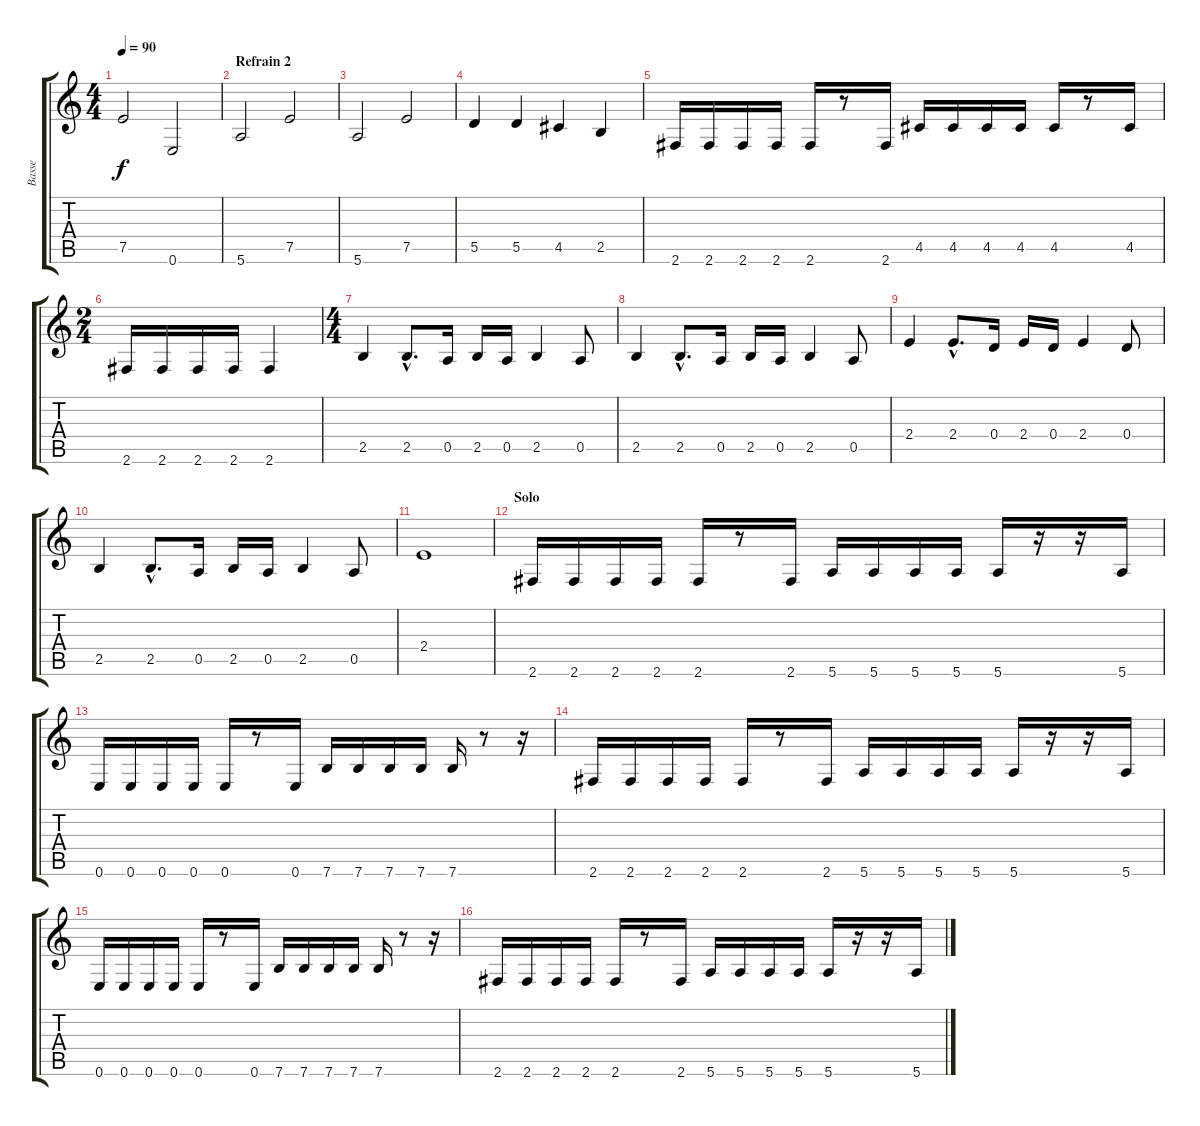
\track ("Basse" "Basse") {instrument electricbassfinger}
\staff {score tabs}
\tuning (E4 B3 G3 D3 A2 E2) {hide}
\ts (4 4)
\tempo 90
\clef g2
\ks c
7.5.2{dy f} 0.6.2 |
\section ("" "Refrain 2")
5.6.2 7.5.2 |
5.6.2 7.5.2 |
5.5.4 5.5.4 4.5.4 2.5.4 |
2.6.16 2.6.16 2.6.16 2.6.16 2.6.16 r.8 2.6.16 4.5.16 4.5.16 4.5.16 4.5.16 4.5.16 r.8 4.5.16 |
\ts (2 4)
2.6.16 2.6.16 2.6.16 2.6.16 2.6.4 |
\ts (4 4)
2.5.4 2.5{hac}.8{d} 0.5.16 2.5.16 0.5.16 2.5.4 0.5.8 |
2.5.4 2.5{hac}.8{d} 0.5.16 2.5.16 0.5.16 2.5.4 0.5.8 |
2.4.4 2.4{hac}.8{d} 0.4.16 2.4.16 0.4.16 2.4.4 0.4.8 |
2.5.4 2.5{hac}.8{d} 0.5.16 2.5.16 0.5.16 2.5.4 0.5.8 |
2.4.1 |
\section ("" "Solo")
2.6.16 2.6.16 2.6.16 2.6.16 2.6.16 r.8 2.6.16 5.6.16 5.6.16 5.6.16 5.6.16 5.6.16 r.16 r.16 5.6.16 |
0.6.16 0.6.16 0.6.16 0.6.16 0.6.16 r.8 0.6.16 7.6.16 7.6.16 7.6.16 7.6.16 7.6.16 r.8 r.16 |
2.6.16 2.6.16 2.6.16 2.6.16 2.6.16 r.8 2.6.16 5.6.16 5.6.16 5.6.16 5.6.16 5.6.16 r.16 r.16 5.6.16 |
0.6.16 0.6.16 0.6.16 0.6.16 0.6.16 r.8 0.6.16 7.6.16 7.6.16 7.6.16 7.6.16 7.6.16 r.8 r.16 |
2.6.16 2.6.16 2.6.16 2.6.16 2.6.16 r.8 2.6.16 5.6.16 5.6.16 5.6.16 5.6.16 5.6.16 r.16 r.16 5.6.16
